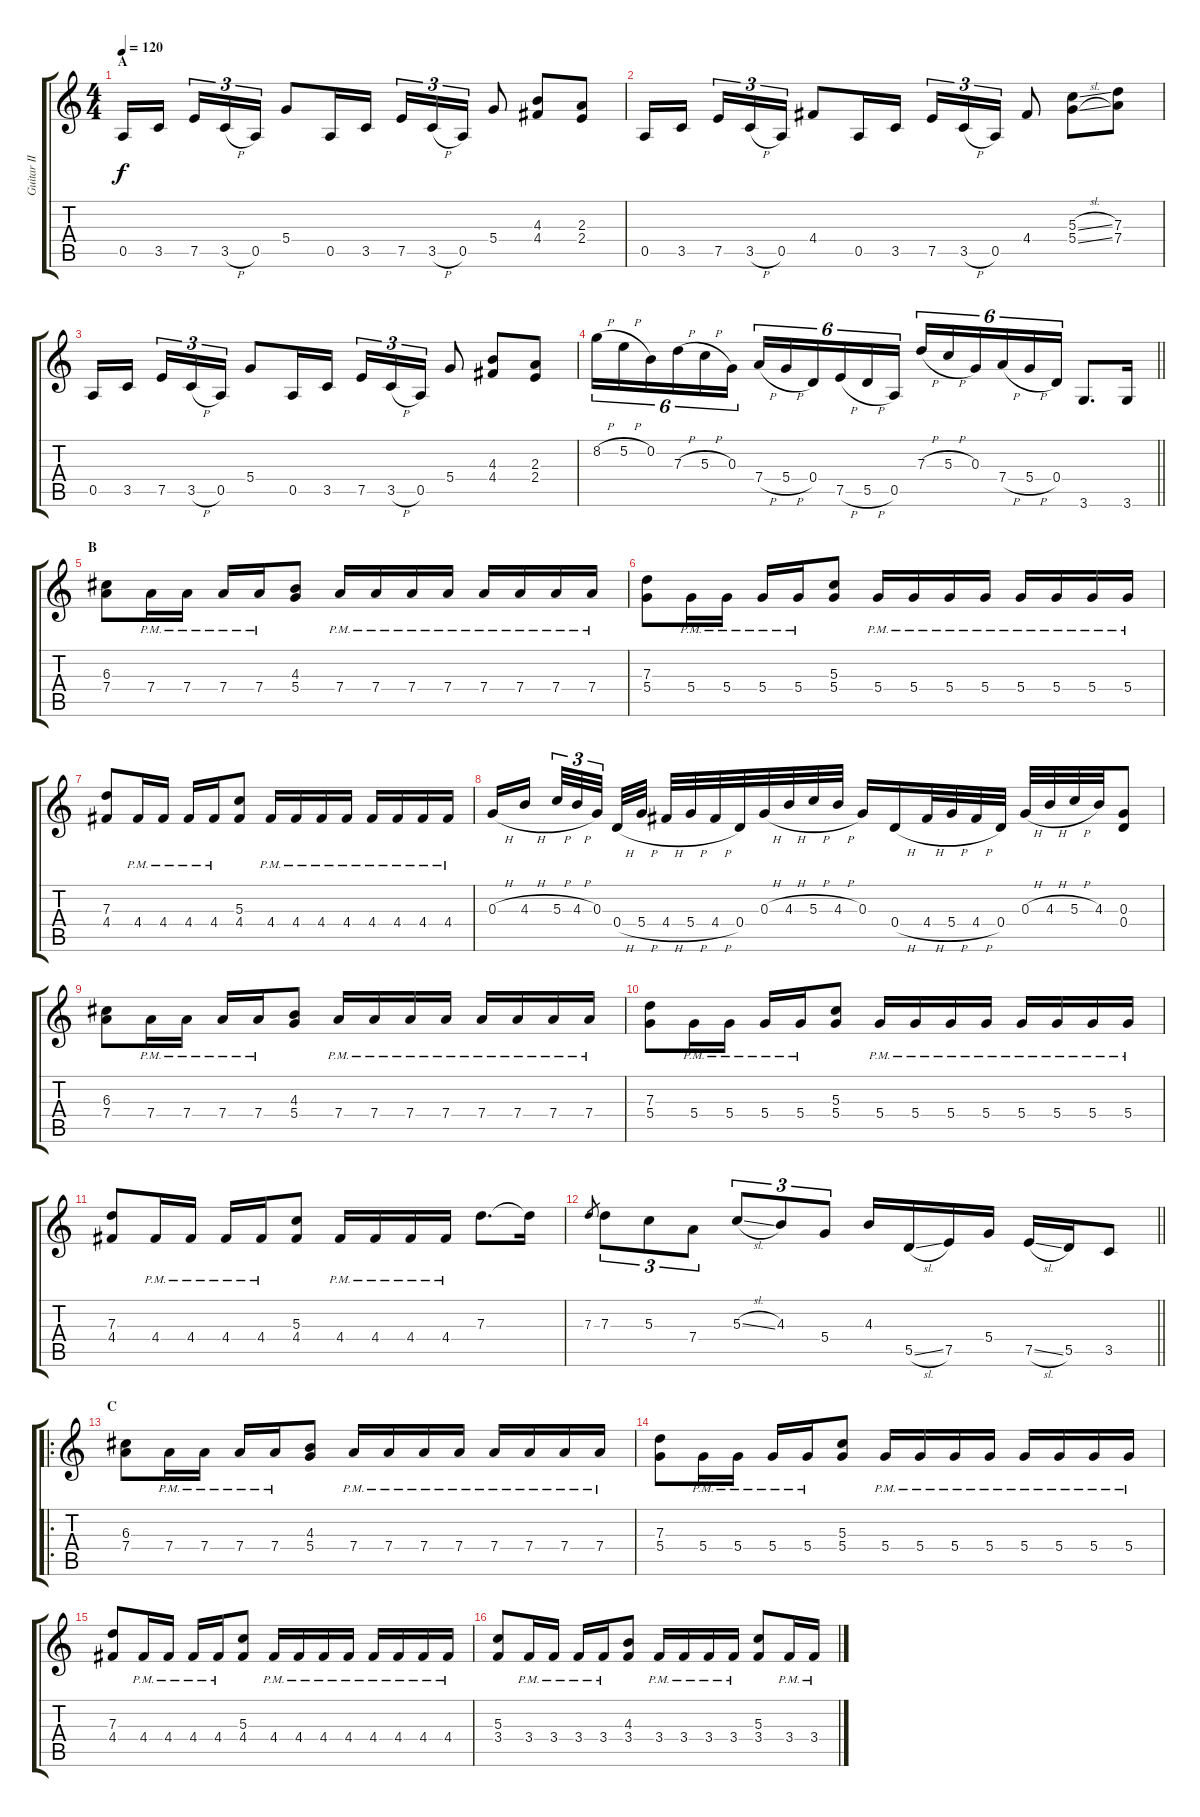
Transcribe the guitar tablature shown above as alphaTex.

\track ("Guitar II" "Guitar II") {instrument overdrivenguitar}
\staff {score tabs}
\tuning (E4 B3 G3 D3 A2 E2) {hide}
\ts (4 4)
\section ("" "A")
\tempo 120
\clef g2
\ks c
0.5.16{dy f instrument overdrivenguitar} 3.5.16 7.5.16{tu (3 2)} 3.5{h}.16{tu (3 2)} 0.5.16{tu (3 2)} 5.4.8 0.5.16 3.5.16 7.5.16{tu (3 2)} 3.5{h}.16{tu (3 2)} 0.5.16{tu (3 2)} 5.4.8 (4.3 4.4).8 (2.3 2.4).8 |
0.5.16 3.5.16 7.5.16{tu (3 2)} 3.5{h}.16{tu (3 2)} 0.5.16{tu (3 2)} 4.4.8 0.5.16 3.5.16 7.5.16{tu (3 2)} 3.5{h}.16{tu (3 2)} 0.5.16{tu (3 2)} 4.4.8 (5.3{sl} 5.4{sl}).8 (7.3 7.4).8 |
0.5.16 3.5.16 7.5.16{tu (3 2)} 3.5{h}.16{tu (3 2)} 0.5.16{tu (3 2)} 5.4.8 0.5.16 3.5.16 7.5.16{tu (3 2)} 3.5{h}.16{tu (3 2)} 0.5.16{tu (3 2)} 5.4.8 (4.3 4.4).8 (2.3 2.4).8 |
\barLineRight lightlight
8.2{h}.16{tu (6 4)} 5.2{h}.16{tu (6 4)} 0.2.16{tu (6 4)} 7.3{h}.16{tu (6 4)} 5.3{h}.16{tu (6 4)} 0.3.16{tu (6 4)} 7.4{h}.16{tu (6 4)} 5.4{h}.16{tu (6 4)} 0.4.16{tu (6 4)} 7.5{h}.16{tu (6 4)} 5.5{h}.16{tu (6 4)} 0.5.16{tu (6 4)} 7.3{h}.16{tu (6 4)} 5.3{h}.16{tu (6 4)} 0.3.16{tu (6 4)} 7.4{h}.16{tu (6 4)} 5.4{h}.16{tu (6 4)} 0.4.16{tu (6 4)} 3.6.8{d} 3.6.16 |
\section ("" "B")
(6.3 7.4).8 7.4{pm}.16 7.4{pm}.16 7.4{pm}.16 7.4{pm}.16 (4.3 5.4).8 7.4{pm}.16 7.4{pm}.16 7.4{pm}.16 7.4{pm}.16 7.4{pm}.16 7.4{pm}.16 7.4{pm}.16 7.4{pm}.16 |
(7.3 5.4).8 5.4{pm}.16 5.4{pm}.16 5.4{pm}.16 5.4{pm}.16 (5.3 5.4).8 5.4{pm}.16 5.4{pm}.16 5.4{pm}.16 5.4{pm}.16 5.4{pm}.16 5.4{pm}.16 5.4{pm}.16 5.4{pm}.16 |
(7.3 4.4).8 4.4{pm}.16 4.4{pm}.16 4.4{pm}.16 4.4{pm}.16 (5.3 4.4).8 4.4{pm}.16 4.4{pm}.16 4.4{pm}.16 4.4{pm}.16 4.4{pm}.16 4.4{pm}.16 4.4{pm}.16 4.4{pm}.16 |
0.3{h}.16 4.3{h}.16 5.3{h}.32{tu (3 2)} 4.3{h}.32{tu (3 2)} 0.3.32{tu (3 2)} 0.4{h}.32 5.4{h}.32 4.4{h}.32 5.4{h}.32 4.4{h}.32 0.4.32 0.3{h}.32 4.3{h}.32 5.3{h}.32 4.3{h}.32 0.3.16 0.4{h}.16 4.4{h}.32 5.4{h}.32 4.4{h}.32 0.4.32 0.3{h}.32 4.3{h}.32 5.3{h}.32 4.3.32 (0.3 0.4).8 |
(6.3 7.4).8 7.4{pm}.16 7.4{pm}.16 7.4{pm}.16 7.4{pm}.16 (4.3 5.4).8 7.4{pm}.16 7.4{pm}.16 7.4{pm}.16 7.4{pm}.16 7.4{pm}.16 7.4{pm}.16 7.4{pm}.16 7.4{pm}.16 |
(7.3 5.4).8 5.4{pm}.16 5.4{pm}.16 5.4{pm}.16 5.4{pm}.16 (5.3 5.4).8 5.4{pm}.16 5.4{pm}.16 5.4{pm}.16 5.4{pm}.16 5.4{pm}.16 5.4{pm}.16 5.4{pm}.16 5.4{pm}.16 |
(7.3 4.4).8 4.4{pm}.16 4.4{pm}.16 4.4{pm}.16 4.4{pm}.16 (5.3 4.4).8 4.4{pm}.16 4.4{pm}.16 4.4{pm}.16 4.4{pm}.16 7.3.8{d} 7.3{t}.16 |
\barLineRight lightlight
7.3.8{gr} 7.3.8{tu (3 2)} 5.3.8{tu (3 2)} 7.4.8{tu (3 2)} 5.3{sl}.8{tu (3 2)} 4.3.8{tu (3 2)} 5.4.8{tu (3 2)} 4.3.16 5.5{sl}.16 7.5.16 5.4.16 7.5{sl}.16 5.5.16 3.5.8 |
\ro
\section ("" "C")
(6.3 7.4).8 7.4{pm}.16 7.4{pm}.16 7.4{pm}.16 7.4{pm}.16 (4.3 5.4).8 7.4{pm}.16 7.4{pm}.16 7.4{pm}.16 7.4{pm}.16 7.4{pm}.16 7.4{pm}.16 7.4{pm}.16 7.4{pm}.16 |
(7.3 5.4).8 5.4{pm}.16 5.4{pm}.16 5.4{pm}.16 5.4{pm}.16 (5.3 5.4).8 5.4{pm}.16 5.4{pm}.16 5.4{pm}.16 5.4{pm}.16 5.4{pm}.16 5.4{pm}.16 5.4{pm}.16 5.4{pm}.16 |
(7.3 4.4).8 4.4{pm}.16 4.4{pm}.16 4.4{pm}.16 4.4{pm}.16 (5.3 4.4).8 4.4{pm}.16 4.4{pm}.16 4.4{pm}.16 4.4{pm}.16 4.4{pm}.16 4.4{pm}.16 4.4{pm}.16 4.4{pm}.16 |
(5.3 3.4).8 3.4{pm}.16 3.4{pm}.16 3.4{pm}.16 3.4{pm}.16 (4.3 3.4).8 3.4{pm}.16 3.4{pm}.16 3.4{pm}.16 3.4{pm}.16 (5.3 3.4).8 3.4{pm}.16 3.4{pm}.16
